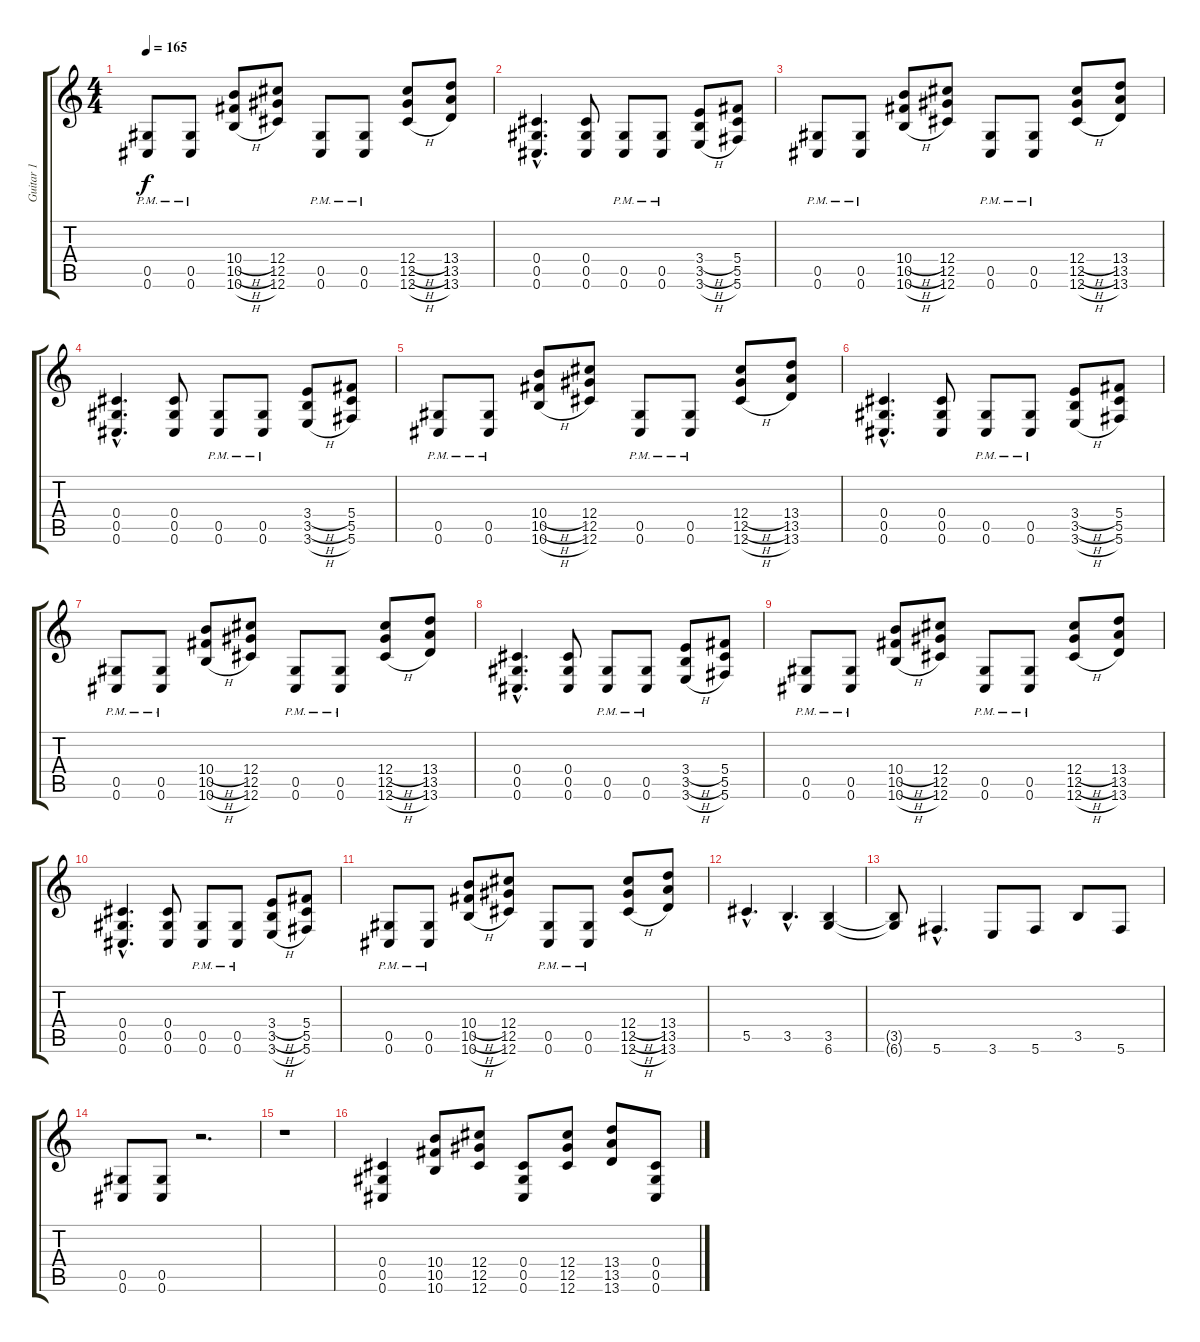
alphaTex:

\track ("Guitar 1" "Guitar 1") {instrument distortionguitar}
\staff {score tabs}
\tuning (Eb4 Bb3 Gb3 Db3 Ab2 Db2) {hide}
\ts (4 4)
\tempo 165
\clef g2
\ks c
(0.5{pm} 0.6{pm}).8{dy f} (0.5{pm} 0.6{pm}).8 (10.4{h} 10.5{h} 10.6{h}).8 (12.4 12.5 12.6).8 (0.5{pm} 0.6{pm}).8 (0.5{pm} 0.6{pm}).8 (12.4{h} 12.5{h} 12.6{h}).8 (13.4 13.5 13.6).8 |
(0.4{hac} 0.5{hac} 0.6{hac}).4{d} (0.4 0.5 0.6).8 (0.5{pm} 0.6{pm}).8 (0.5{pm} 0.6{pm}).8 (3.4{h} 3.5{h} 3.6{h}).8 (5.4 5.5 5.6).8 |
(0.5{pm} 0.6{pm}).8 (0.5{pm} 0.6{pm}).8 (10.4{h} 10.5{h} 10.6{h}).8 (12.4 12.5 12.6).8 (0.5{pm} 0.6{pm}).8 (0.5{pm} 0.6{pm}).8 (12.4{h} 12.5{h} 12.6{h}).8 (13.4 13.5 13.6).8 |
(0.4{hac} 0.5{hac} 0.6{hac}).4{d} (0.4 0.5 0.6).8 (0.5{pm} 0.6{pm}).8 (0.5{pm} 0.6{pm}).8 (3.4{h} 3.5{h} 3.6{h}).8 (5.4 5.5 5.6).8 |
(0.5{pm} 0.6{pm}).8 (0.5{pm} 0.6{pm}).8 (10.4{h} 10.5{h} 10.6{h}).8 (12.4 12.5 12.6).8 (0.5{pm} 0.6{pm}).8 (0.5{pm} 0.6{pm}).8 (12.4{h} 12.5{h} 12.6{h}).8 (13.4 13.5 13.6).8 |
(0.4{hac} 0.5{hac} 0.6{hac}).4{d} (0.4 0.5 0.6).8 (0.5{pm} 0.6{pm}).8 (0.5{pm} 0.6{pm}).8 (3.4{h} 3.5{h} 3.6{h}).8 (5.4 5.5 5.6).8 |
(0.5{pm} 0.6{pm}).8 (0.5{pm} 0.6{pm}).8 (10.4{h} 10.5{h} 10.6{h}).8 (12.4 12.5 12.6).8 (0.5{pm} 0.6{pm}).8 (0.5{pm} 0.6{pm}).8 (12.4{h} 12.5{h} 12.6{h}).8 (13.4 13.5 13.6).8 |
(0.4{hac} 0.5{hac} 0.6{hac}).4{d} (0.4 0.5 0.6).8 (0.5{pm} 0.6{pm}).8 (0.5{pm} 0.6{pm}).8 (3.4{h} 3.5{h} 3.6{h}).8 (5.4 5.5 5.6).8 |
(0.5{pm} 0.6{pm}).8 (0.5{pm} 0.6{pm}).8 (10.4{h} 10.5{h} 10.6{h}).8 (12.4 12.5 12.6).8 (0.5{pm} 0.6{pm}).8 (0.5{pm} 0.6{pm}).8 (12.4{h} 12.5{h} 12.6{h}).8 (13.4 13.5 13.6).8 |
(0.4{hac} 0.5{hac} 0.6{hac}).4{d} (0.4 0.5 0.6).8 (0.5{pm} 0.6{pm}).8 (0.5{pm} 0.6{pm}).8 (3.4{h} 3.5{h} 3.6{h}).8 (5.4 5.5 5.6).8 |
(0.5{pm} 0.6{pm}).8 (0.5{pm} 0.6{pm}).8 (10.4{h} 10.5{h} 10.6{h}).8 (12.4 12.5 12.6).8 (0.5{pm} 0.6{pm}).8 (0.5{pm} 0.6{pm}).8 (12.4{h} 12.5{h} 12.6{h}).8 (13.4 13.5 13.6).8 |
5.5{hac}.4{d} 3.5{hac}.4{d} (3.5 6.6).4 |
(3.5{t} 6.6{t}).8 5.6{hac}.4{d} 3.6.8 5.6.8 3.5.8 5.6.8 |
(0.5 0.6).8 (0.5 0.6).8 r.2{d} |
r.1 |
(0.4 0.5 0.6).4 (10.4 10.5 10.6).8 (12.4 12.5 12.6).8 (0.4 0.5 0.6).8 (12.4 12.5 12.6).8 (13.4 13.5 13.6).8 (0.4 0.5 0.6).8
